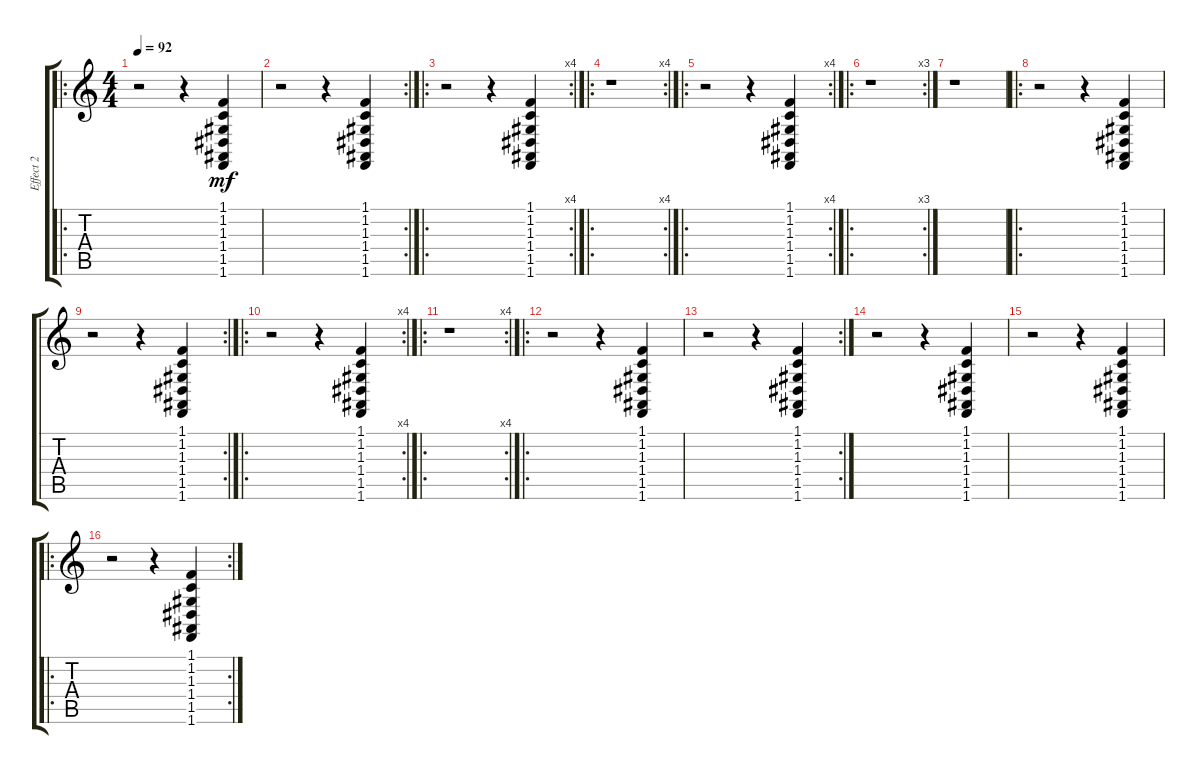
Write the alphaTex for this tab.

\track ("Effect 2" "Effect 2") {instrument guitarfretnoise}
\staff {score tabs}
\tuning (E4 B3 G3 D3 A2 E2) {hide}
\ro
\ts (4 4)
\tempo 92
\clef g2
\ks c
r.2{dy mf instrument guitarfretnoise} r.4 (1.1 1.2 1.3 1.4 1.5 1.6).4 |
\rc 2
r.2 r.4 (1.1 1.2 1.3 1.4 1.5 1.6).4 |
\ro
\rc 4
r.2 r.4 (1.1 1.2 1.3 1.4 1.5 1.6).4 |
\ro
\rc 4
r.1 |
\ro
\rc 4
r.2 r.4 (1.1 1.2 1.3 1.4 1.5 1.6).4 |
\ro
\rc 3
r.1 |
r.1 |
\ro
r.2 r.4 (1.1 1.2 1.3 1.4 1.5 1.6).4 |
\rc 2
r.2 r.4 (1.1 1.2 1.3 1.4 1.5 1.6).4 |
\ro
\rc 4
r.2 r.4 (1.1 1.2 1.3 1.4 1.5 1.6).4 |
\ro
\rc 4
r.1 |
\ro
r.2 r.4 (1.1 1.2 1.3 1.4 1.5 1.6).4 |
\rc 2
r.2 r.4 (1.1 1.2 1.3 1.4 1.5 1.6).4 |
r.2 r.4 (1.1 1.2 1.3 1.4 1.5 1.6).4 |
r.2 r.4 (1.1 1.2 1.3 1.4 1.5 1.6).4 |
\ro
\rc 2
r.2 r.4 (1.1 1.2 1.3 1.4 1.5 1.6).4
